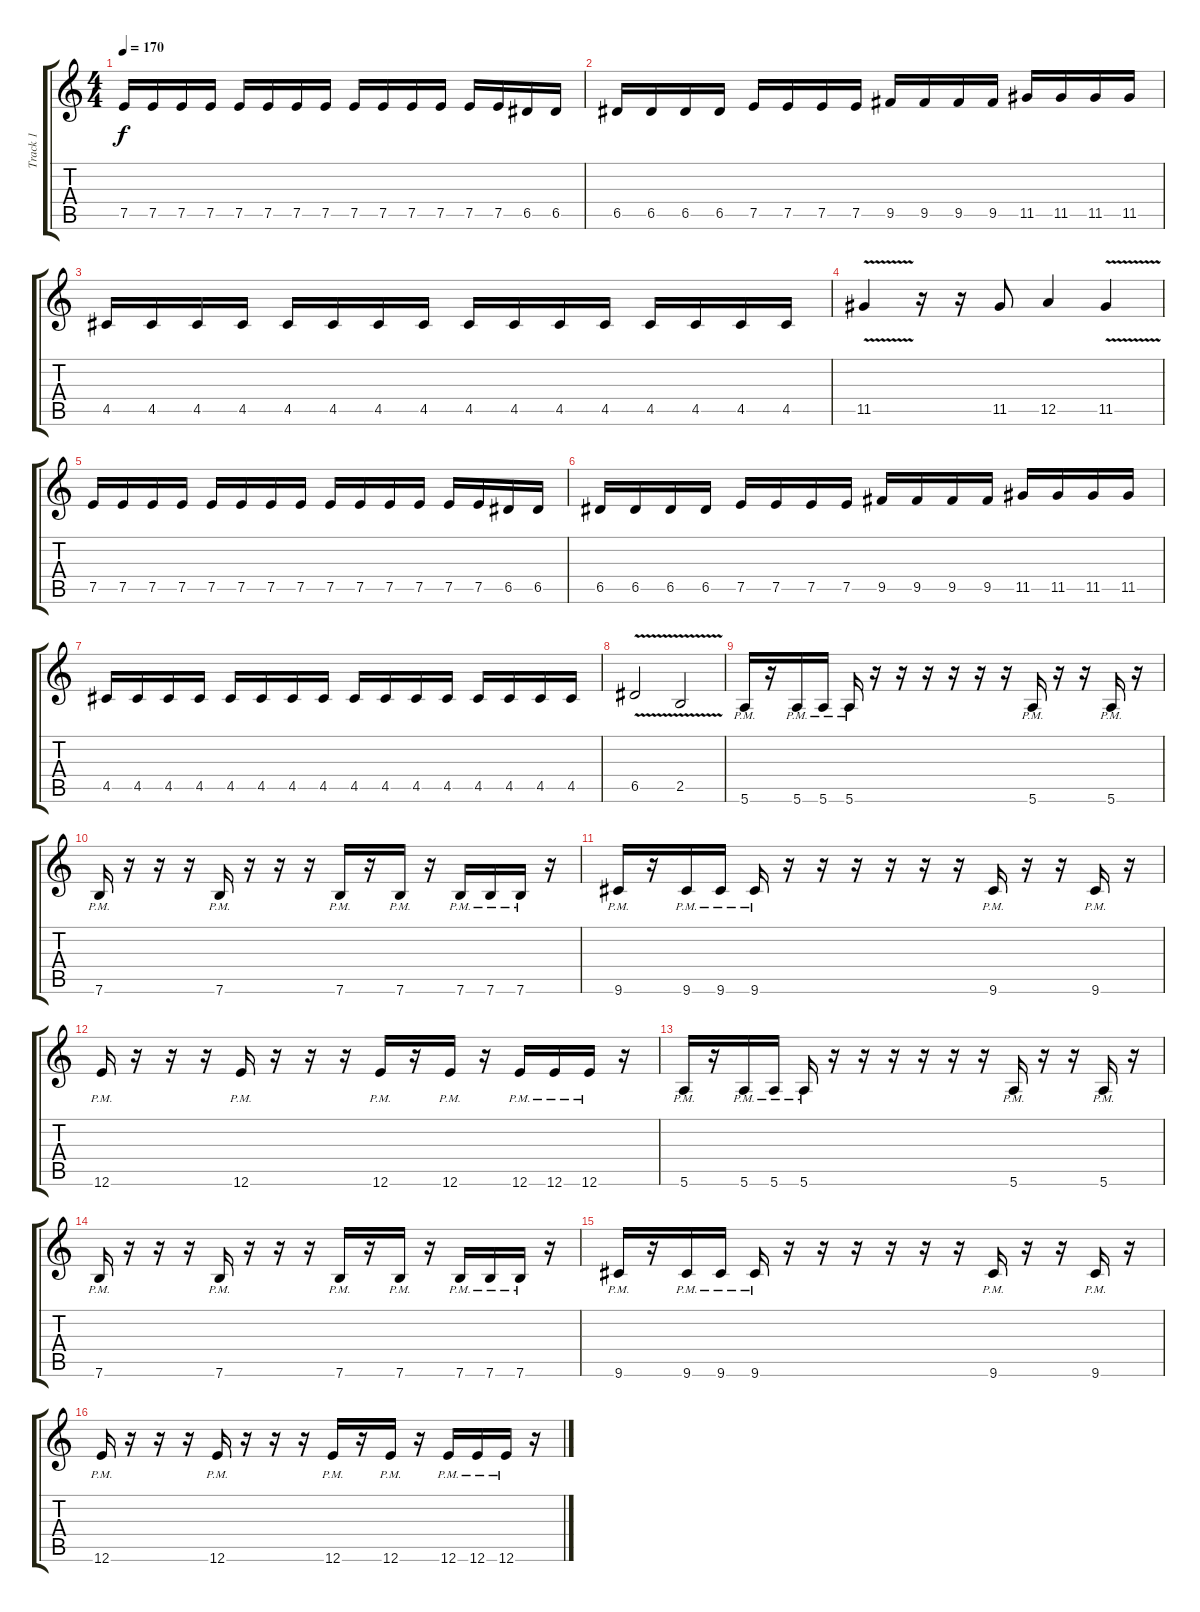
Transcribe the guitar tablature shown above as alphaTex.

\track ("Track 1" "Track 1") {instrument distortionguitar}
\staff {score tabs}
\tuning (E4 B3 G3 D3 A2 E2) {hide}
\ts (4 4)
\tempo 170
\clef g2
\ks c
7.5.16{dy f} 7.5.16 7.5.16 7.5.16 7.5.16 7.5.16 7.5.16 7.5.16 7.5.16 7.5.16 7.5.16 7.5.16 7.5.16 7.5.16 6.5.16 6.5.16 |
6.5.16 6.5.16 6.5.16 6.5.16 7.5.16 7.5.16 7.5.16 7.5.16 9.5.16 9.5.16 9.5.16 9.5.16 11.5.16 11.5.16 11.5.16 11.5.16 |
4.5.16 4.5.16 4.5.16 4.5.16 4.5.16 4.5.16 4.5.16 4.5.16 4.5.16 4.5.16 4.5.16 4.5.16 4.5.16 4.5.16 4.5.16 4.5.16 |
11.5{v}.4 r.16 r.16 11.5.8 12.5.4 11.5{v}.4 |
7.5.16 7.5.16 7.5.16 7.5.16 7.5.16 7.5.16 7.5.16 7.5.16 7.5.16 7.5.16 7.5.16 7.5.16 7.5.16 7.5.16 6.5.16 6.5.16 |
6.5.16 6.5.16 6.5.16 6.5.16 7.5.16 7.5.16 7.5.16 7.5.16 9.5.16 9.5.16 9.5.16 9.5.16 11.5.16 11.5.16 11.5.16 11.5.16 |
4.5.16 4.5.16 4.5.16 4.5.16 4.5.16 4.5.16 4.5.16 4.5.16 4.5.16 4.5.16 4.5.16 4.5.16 4.5.16 4.5.16 4.5.16 4.5.16 |
6.5{v}.2 2.5{v}.2 |
5.6{pm}.16 r.16 5.6{pm}.16 5.6{pm}.16 5.6{pm}.16 r.16 r.16 r.16 r.16 r.16 r.16 5.6{pm}.16 r.16 r.16 5.6{pm}.16 r.16 |
7.6{pm}.16 r.16 r.16 r.16 7.6{pm}.16 r.16 r.16 r.16 7.6{pm}.16 r.16 7.6{pm}.16 r.16 7.6{pm}.16 7.6{pm}.16 7.6{pm}.16 r.16 |
9.6{pm}.16 r.16 9.6{pm}.16 9.6{pm}.16 9.6{pm}.16 r.16 r.16 r.16 r.16 r.16 r.16 9.6{pm}.16 r.16 r.16 9.6{pm}.16 r.16 |
12.6{pm}.16 r.16 r.16 r.16 12.6{pm}.16 r.16 r.16 r.16 12.6{pm}.16 r.16 12.6{pm}.16 r.16 12.6{pm}.16 12.6{pm}.16 12.6{pm}.16 r.16 |
5.6{pm}.16 r.16 5.6{pm}.16 5.6{pm}.16 5.6{pm}.16 r.16 r.16 r.16 r.16 r.16 r.16 5.6{pm}.16 r.16 r.16 5.6{pm}.16 r.16 |
7.6{pm}.16 r.16 r.16 r.16 7.6{pm}.16 r.16 r.16 r.16 7.6{pm}.16 r.16 7.6{pm}.16 r.16 7.6{pm}.16 7.6{pm}.16 7.6{pm}.16 r.16 |
9.6{pm}.16 r.16 9.6{pm}.16 9.6{pm}.16 9.6{pm}.16 r.16 r.16 r.16 r.16 r.16 r.16 9.6{pm}.16 r.16 r.16 9.6{pm}.16 r.16 |
12.6{pm}.16 r.16 r.16 r.16 12.6{pm}.16 r.16 r.16 r.16 12.6{pm}.16 r.16 12.6{pm}.16 r.16 12.6{pm}.16 12.6{pm}.16 12.6{pm}.16 r.16
